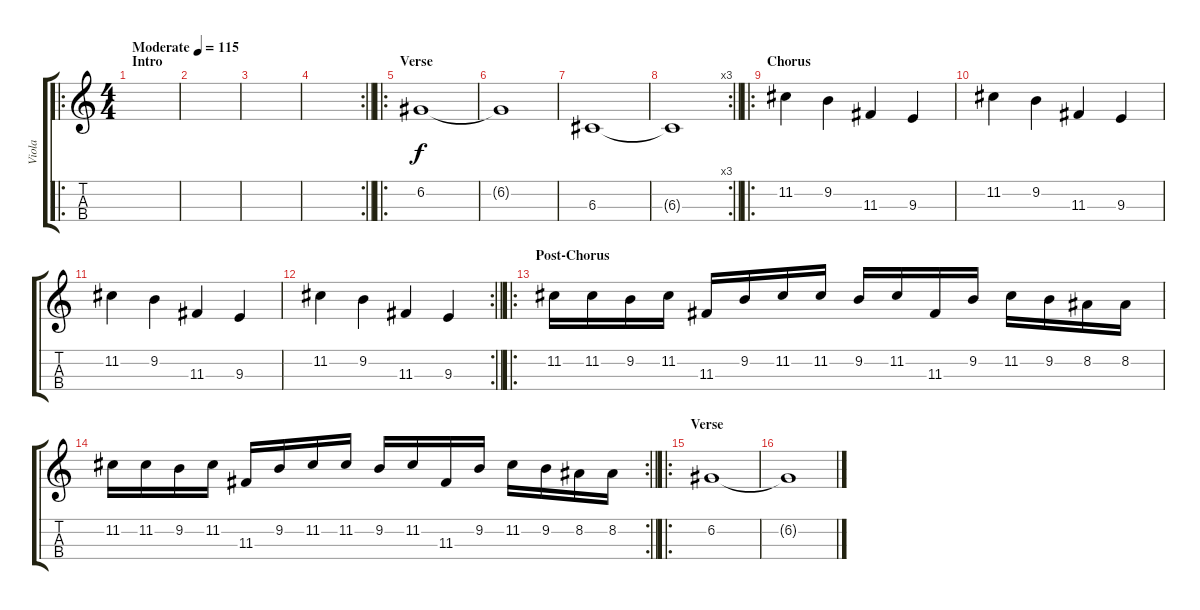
\track ("Viola" "Viola") {instrument viola}
\staff {score tabs}
\tuning (A4 D4 G3 C3) {hide}
\ro
\ts (4 4)
\section ("" "Intro")
\tempo (115 "Moderate")
\clef g2
\ks c
|
|
|
\rc 2
\barLineRight lightlight
|
\ro
\section ("" "Verse")
6.2.1 |
6.2{t}.1 |
6.3.1 |
\rc 3
\barLineRight lightlight
6.3{t}.1 |
\ro
\section ("" "Chorus")
11.2.4 9.2.4 11.3.4 9.3.4 |
11.2.4 9.2.4 11.3.4 9.3.4 |
11.2.4 9.2.4 11.3.4 9.3.4 |
\rc 2
\barLineRight lightlight
11.2.4 9.2.4 11.3.4 9.3.4 |
\ro
\section ("" "Post-Chorus")
11.2.16 11.2.16 9.2.16 11.2.16 11.3.16 9.2.16 11.2.16 11.2.16 9.2.16 11.2.16 11.3.16 9.2.16 11.2.16 9.2.16 8.2.16 8.2.16 |
\rc 2
\barLineRight lightlight
11.2.16 11.2.16 9.2.16 11.2.16 11.3.16 9.2.16 11.2.16 11.2.16 9.2.16 11.2.16 11.3.16 9.2.16 11.2.16 9.2.16 8.2.16 8.2.16 |
\ro
\section ("" "Verse")
6.2.1 |
6.2{t}.1
